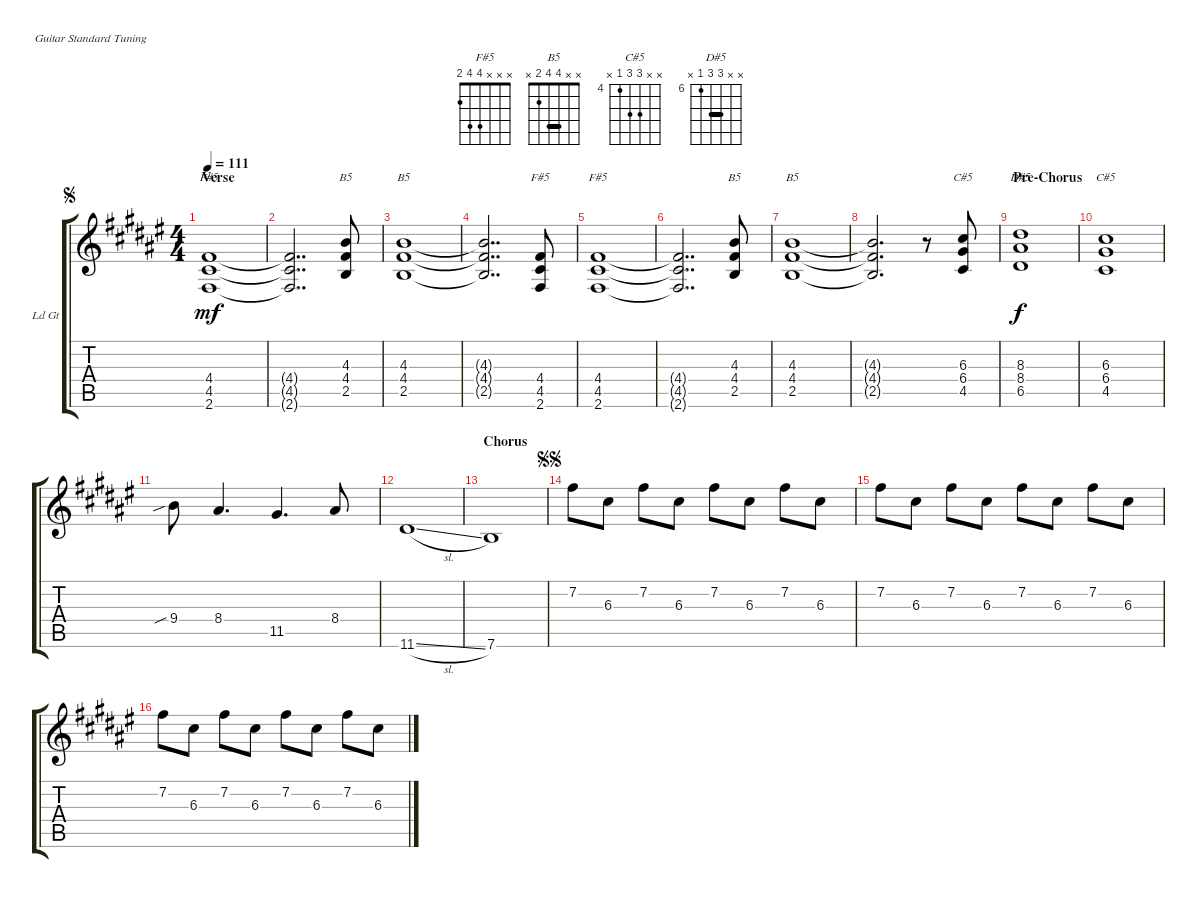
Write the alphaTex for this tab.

\bracketExtendMode groupsimilarinstruments
\useSystemSignSeparator
\multiTrackTrackNamePolicy allsystems
\firstSystemTrackNameOrientation horizontal
\otherSystemsTrackNameOrientation horizontal
\track ("Lead Guitar" "Ld Gt") {instrument electricguitarclean}
\staff {score tabs}
\tuning (E4 B3 G3 D3 A2 E2)
\chord ("F#5" x x x 4 4 2)
\chord ("B5" x x 4 4 2 x) {barre 4}
\chord ("C#5" x x 6 6 4 x) {firstfret 4}
\chord ("D#5" x x 8 8 6 x) {firstfret 6 barre 8}
\ts (4 4)
\section ("" "Verse")
\jump segno
\tempo 111
\clef g2
\ks f#
(4.4 2.6 4.5).1{ch "F#5" dy mf} |
(4.4{t} 2.6{t} 4.5{t}).2{dd} (2.5 4.4 4.3).8{ch "B5"} |
(2.5 4.4 4.3).1{ch "B5"} |
(2.5{t} 4.4{t} 4.3{t}).2{dd} (2.6 4.4 4.5).8{ch "F#5"} |
(4.4 2.6 4.5).1{ch "F#5"} |
(4.4{t} 2.6{t} 4.5{t}).2{dd} (2.5 4.4 4.3).8{ch "B5"} |
(2.5 4.4 4.3).1{ch "B5"} |
(2.5{t} 4.4{t} 4.3{t}).2{d} r.8 (4.5 6.4 6.3).8{ch "C#5"} |
\section ("" "Pre-Chorus")
(6.5 8.4 8.3).1{ch "D#5" dy f} |
(4.5 6.4 6.3).1{ch "C#5"} |
9.4{sib}.8 8.4.4{d} 11.5.4{d} 8.4.8 |
11.6{sl}.1 |
\section ("" "Chorus")
7.6.1 |
\jump segnosegno
7.2.8 6.3.8 7.2.8 6.3.8 7.2.8 6.3.8 7.2.8 6.3.8 |
7.2.8 6.3.8 7.2.8 6.3.8 7.2.8 6.3.8 7.2.8 6.3.8 |
7.2.8 6.3.8 7.2.8 6.3.8 7.2.8 6.3.8 7.2.8 6.3.8
